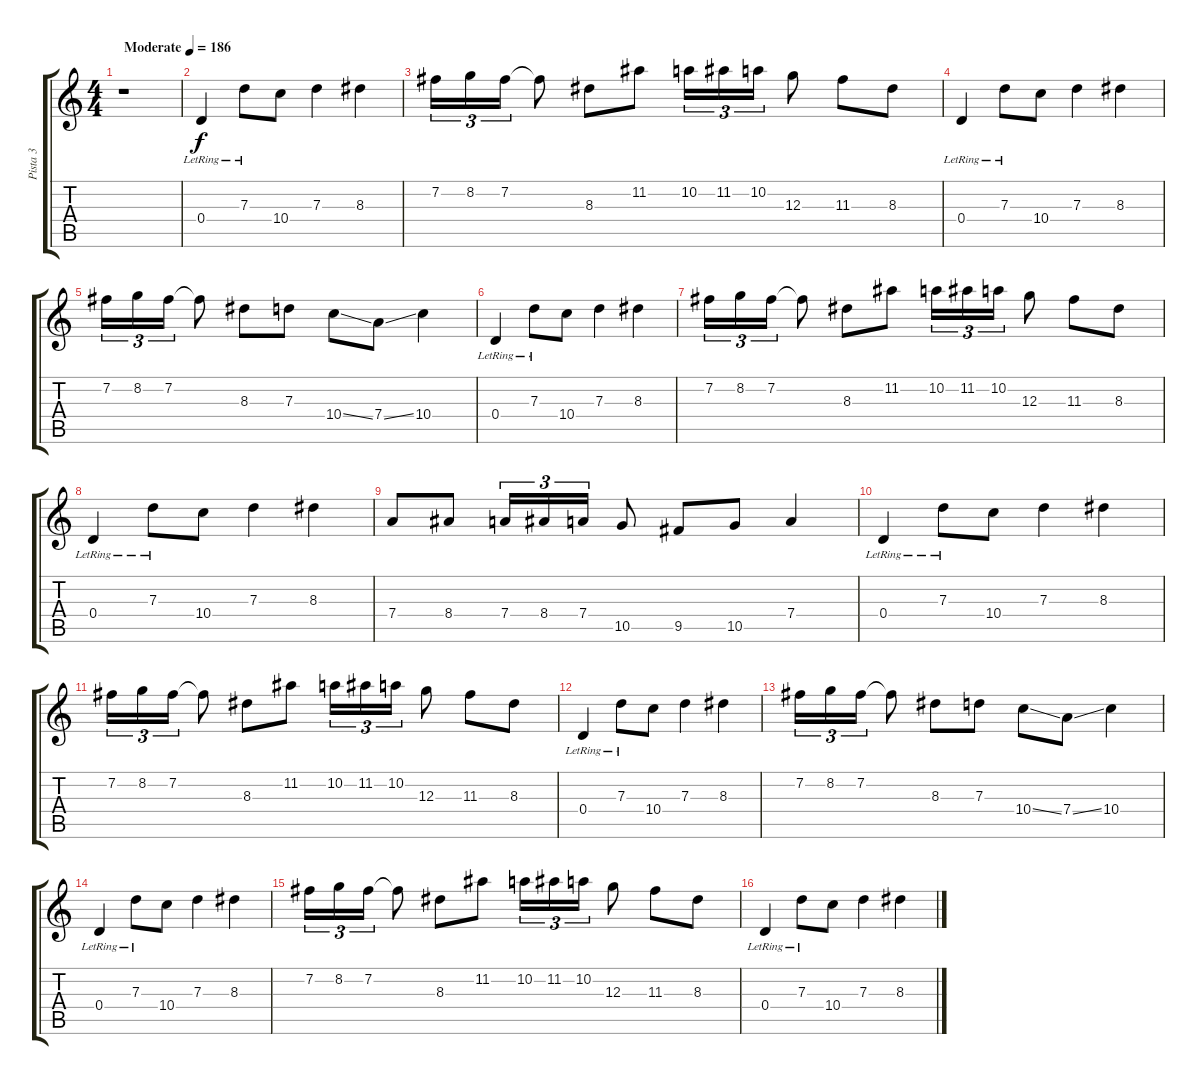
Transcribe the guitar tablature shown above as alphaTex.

\track ("Pista 3" "Pista 3") {instrument electricguitarclean}
\staff {score tabs}
\tuning (E4 B3 G3 D3 A2 E2) {hide}
\ts (4 4)
\tempo (186 "Moderate")
\clef g2
\ks c
r.1{dy f instrument electricguitarclean} |
0.4{lr}.4{volume 6 instrument overdrivenguitar} 7.3{lr}.8 10.4.8 7.3.4 8.3.4 |
7.2.16{tu (3 2)} 8.2.16{tu (3 2)} 7.2.16{tu (3 2)} 7.2{t}.8 8.3.8 11.2.8 10.2.16{tu (3 2)} 11.2.16{tu (3 2)} 10.2.16{tu (3 2)} 12.3.8 11.3.8 8.3.8 |
0.4{lr}.4 7.3{lr}.8 10.4.8 7.3.4 8.3.4 |
7.2.16{tu (3 2)} 8.2.16{tu (3 2)} 7.2.16{tu (3 2)} 7.2{t}.8 8.3.8 7.3.8 10.4{ss}.8 7.4{ss}.8 10.4.4 |
0.4{lr}.4 7.3{lr}.8 10.4.8 7.3.4 8.3.4 |
7.2.16{tu (3 2)} 8.2.16{tu (3 2)} 7.2.16{tu (3 2)} 7.2{t}.8 8.3.8 11.2.8 10.2.16{tu (3 2)} 11.2.16{tu (3 2)} 10.2.16{tu (3 2)} 12.3.8 11.3.8 8.3.8 |
0.4{lr}.4 7.3{lr}.8 10.4.8 7.3.4 8.3.4 |
7.4.8 8.4.8 7.4.16{tu (3 2)} 8.4.16{tu (3 2)} 7.4.16{tu (3 2)} 10.5.8 9.5.8 10.5.8 7.4.4 |
0.4{lr}.4 7.3{lr}.8 10.4.8 7.3.4 8.3.4 |
7.2.16{tu (3 2)} 8.2.16{tu (3 2)} 7.2.16{tu (3 2)} 7.2{t}.8 8.3.8 11.2.8 10.2.16{tu (3 2)} 11.2.16{tu (3 2)} 10.2.16{tu (3 2)} 12.3.8 11.3.8 8.3.8 |
0.4{lr}.4 7.3{lr}.8 10.4.8 7.3.4 8.3.4 |
7.2.16{tu (3 2)} 8.2.16{tu (3 2)} 7.2.16{tu (3 2)} 7.2{t}.8 8.3.8 7.3.8 10.4{ss}.8 7.4{ss}.8 10.4.4 |
0.4{lr}.4 7.3{lr}.8 10.4.8 7.3.4 8.3.4 |
7.2.16{tu (3 2)} 8.2.16{tu (3 2)} 7.2.16{tu (3 2)} 7.2{t}.8 8.3.8 11.2.8 10.2.16{tu (3 2)} 11.2.16{tu (3 2)} 10.2.16{tu (3 2)} 12.3.8 11.3.8 8.3.8 |
0.4{lr}.4 7.3{lr}.8 10.4.8 7.3.4 8.3.4
